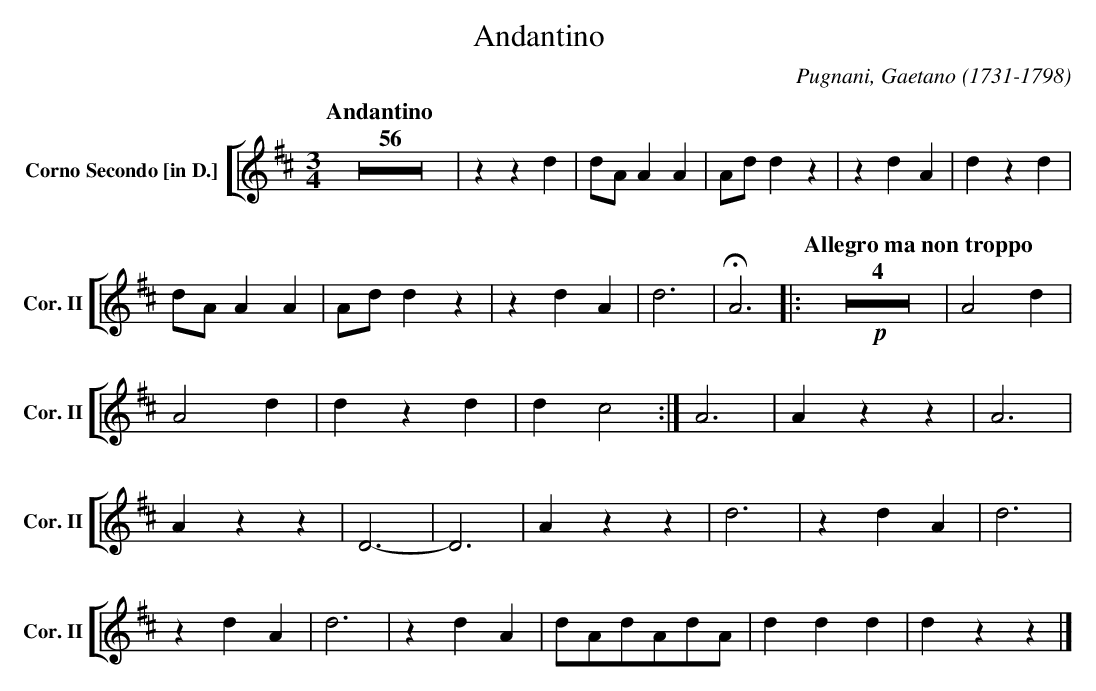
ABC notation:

X:1
T:Andantino
C:Pugnani, Gaetano (1731-1798)
M:3/4
L:1/4
K:D
V: 2 clef=treble name="Corno Secondo [in D.]" sname="Cor. II"
%%staves [( 2 )]
[Q:"Andantino"] Z56 | zz d|d/A/AA|A/d/dz|zdA|dzd| \
d/A/AA | A/d/dz|zdA|d3|!fermata!A3  |: \
[Q:"Allegro ma non troppo"] !p!Z4| A2d | A2d|dzd|dc2:|A3|Azz|A3|Azz|D3-|D3|Azz|d3|zdA|d3|\
   zdA|d3|zdA|d/A/d/A/d/A/|ddd|dzz |]\
